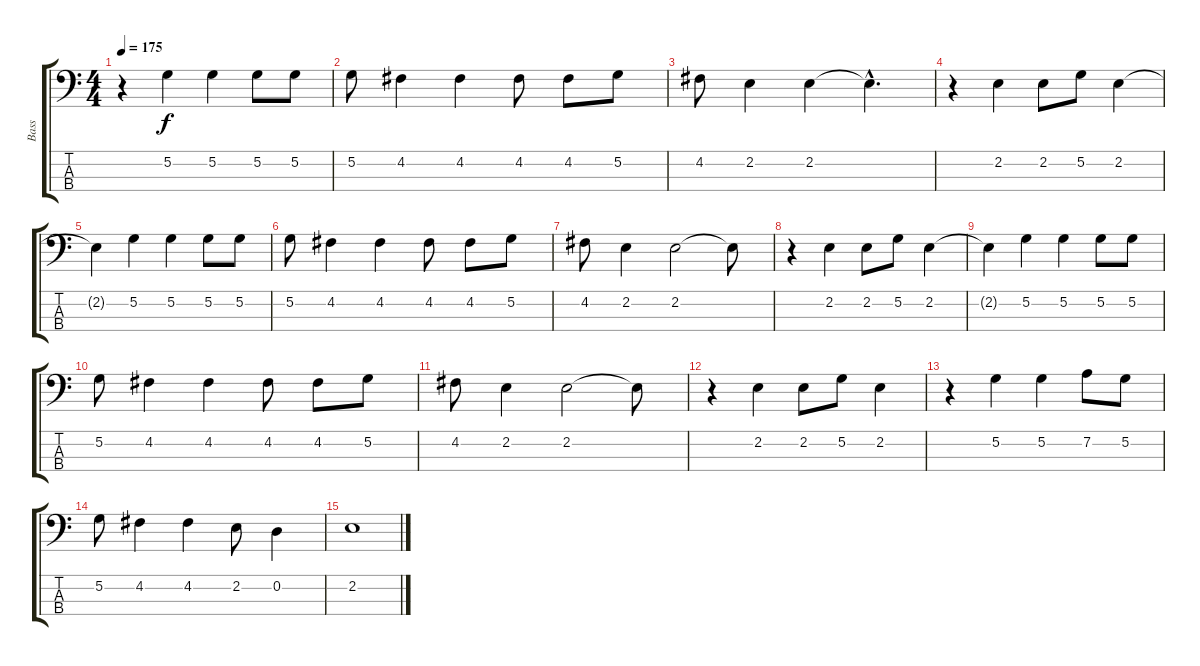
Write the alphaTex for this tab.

\track ("Bass" "Bass") {instrument electricbassfinger}
\staff {score tabs}
\tuning (G2 D2 A1 E1) {hide}
\ts (4 4)
\tempo 175
\clef f4
\ks c
r.4{dy f} 5.2.4 5.2.4 5.2.8 5.2.8 |
5.2.8 4.2.4 4.2.4 4.2.8 4.2.8 5.2.8 |
4.2.8 2.2.4 2.2.4 2.2{hac t}.4{d} |
r.4 2.2.4 2.2.8 5.2.8 2.2.4 |
2.2{t}.4 5.2.4 5.2.4 5.2.8 5.2.8 |
5.2.8 4.2.4 4.2.4 4.2.8 4.2.8 5.2.8 |
4.2.8 2.2.4 2.2.2 2.2{t}.8 |
r.4 2.2.4 2.2.8 5.2.8 2.2.4 |
2.2{t}.4 5.2.4 5.2.4 5.2.8 5.2.8 |
5.2.8 4.2.4 4.2.4 4.2.8 4.2.8 5.2.8 |
4.2.8 2.2.4 2.2.2 2.2{t}.8 |
r.4 2.2.4 2.2.8 5.2.8 2.2.4 |
r.4 5.2.4 5.2.4 7.2.8 5.2.8 |
5.2.8 4.2.4 4.2.4 2.2.8 0.2.4 |
2.2.1
